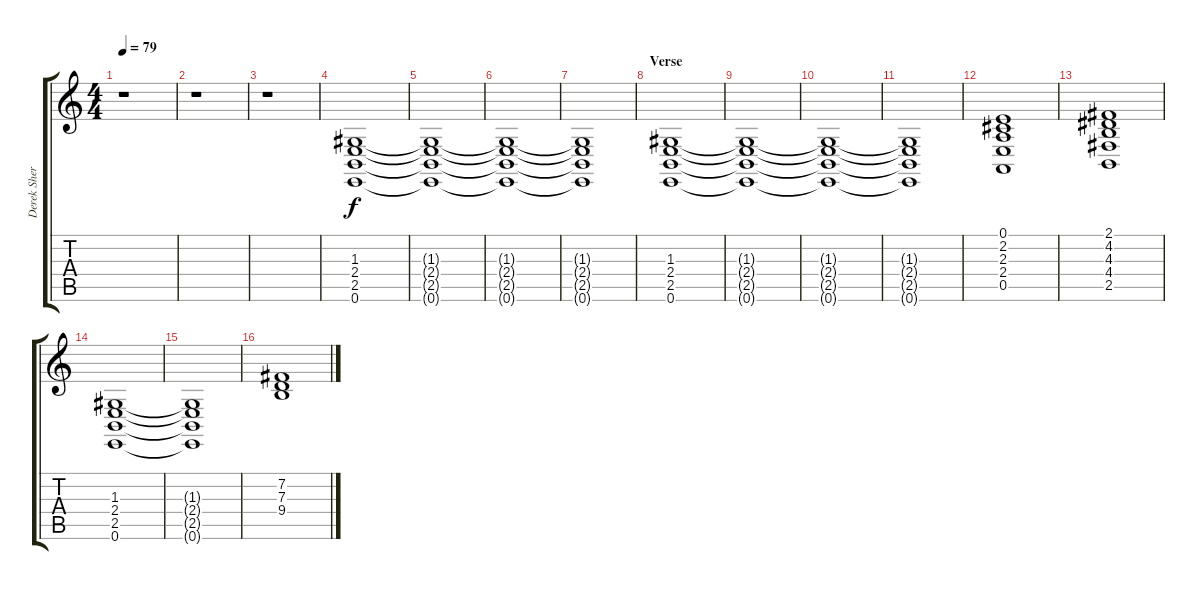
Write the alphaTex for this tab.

\track ("Derek Sherinian (Left Hand)" "Derek Sher") {instrument pad2warm}
\staff {score tabs}
\tuning (E4 B3 G3 D3 A2 E2) {hide}
\ts (4 4)
\tempo 79
\clef g2
\ks c
r.1{dy f instrument pad2warm} |
r.1 |
r.1 |
(1.3 2.4 2.5 0.6).1 |
(1.3{t} 2.4{t} 2.5{t} 0.6{t}).1 |
(1.3{t} 2.4{t} 2.5{t} 0.6{t}).1 |
(1.3{t} 2.4{t} 2.5{t} 0.6{t}).1 |
\section ("" "Verse")
(1.3 2.4 2.5 0.6).1 |
(1.3{t} 2.4{t} 2.5{t} 0.6{t}).1 |
(1.3{t} 2.4{t} 2.5{t} 0.6{t}).1 |
(1.3{t} 2.4{t} 2.5{t} 0.6{t}).1 |
(0.1 2.2 2.3 2.4 0.5).1 |
(2.1 4.2 4.3 4.4 2.5).1 |
(1.3 2.4 2.5 0.6).1 |
(1.3{t} 2.4{t} 2.5{t} 0.6{t}).1 |
(7.2 7.3 9.4).1
